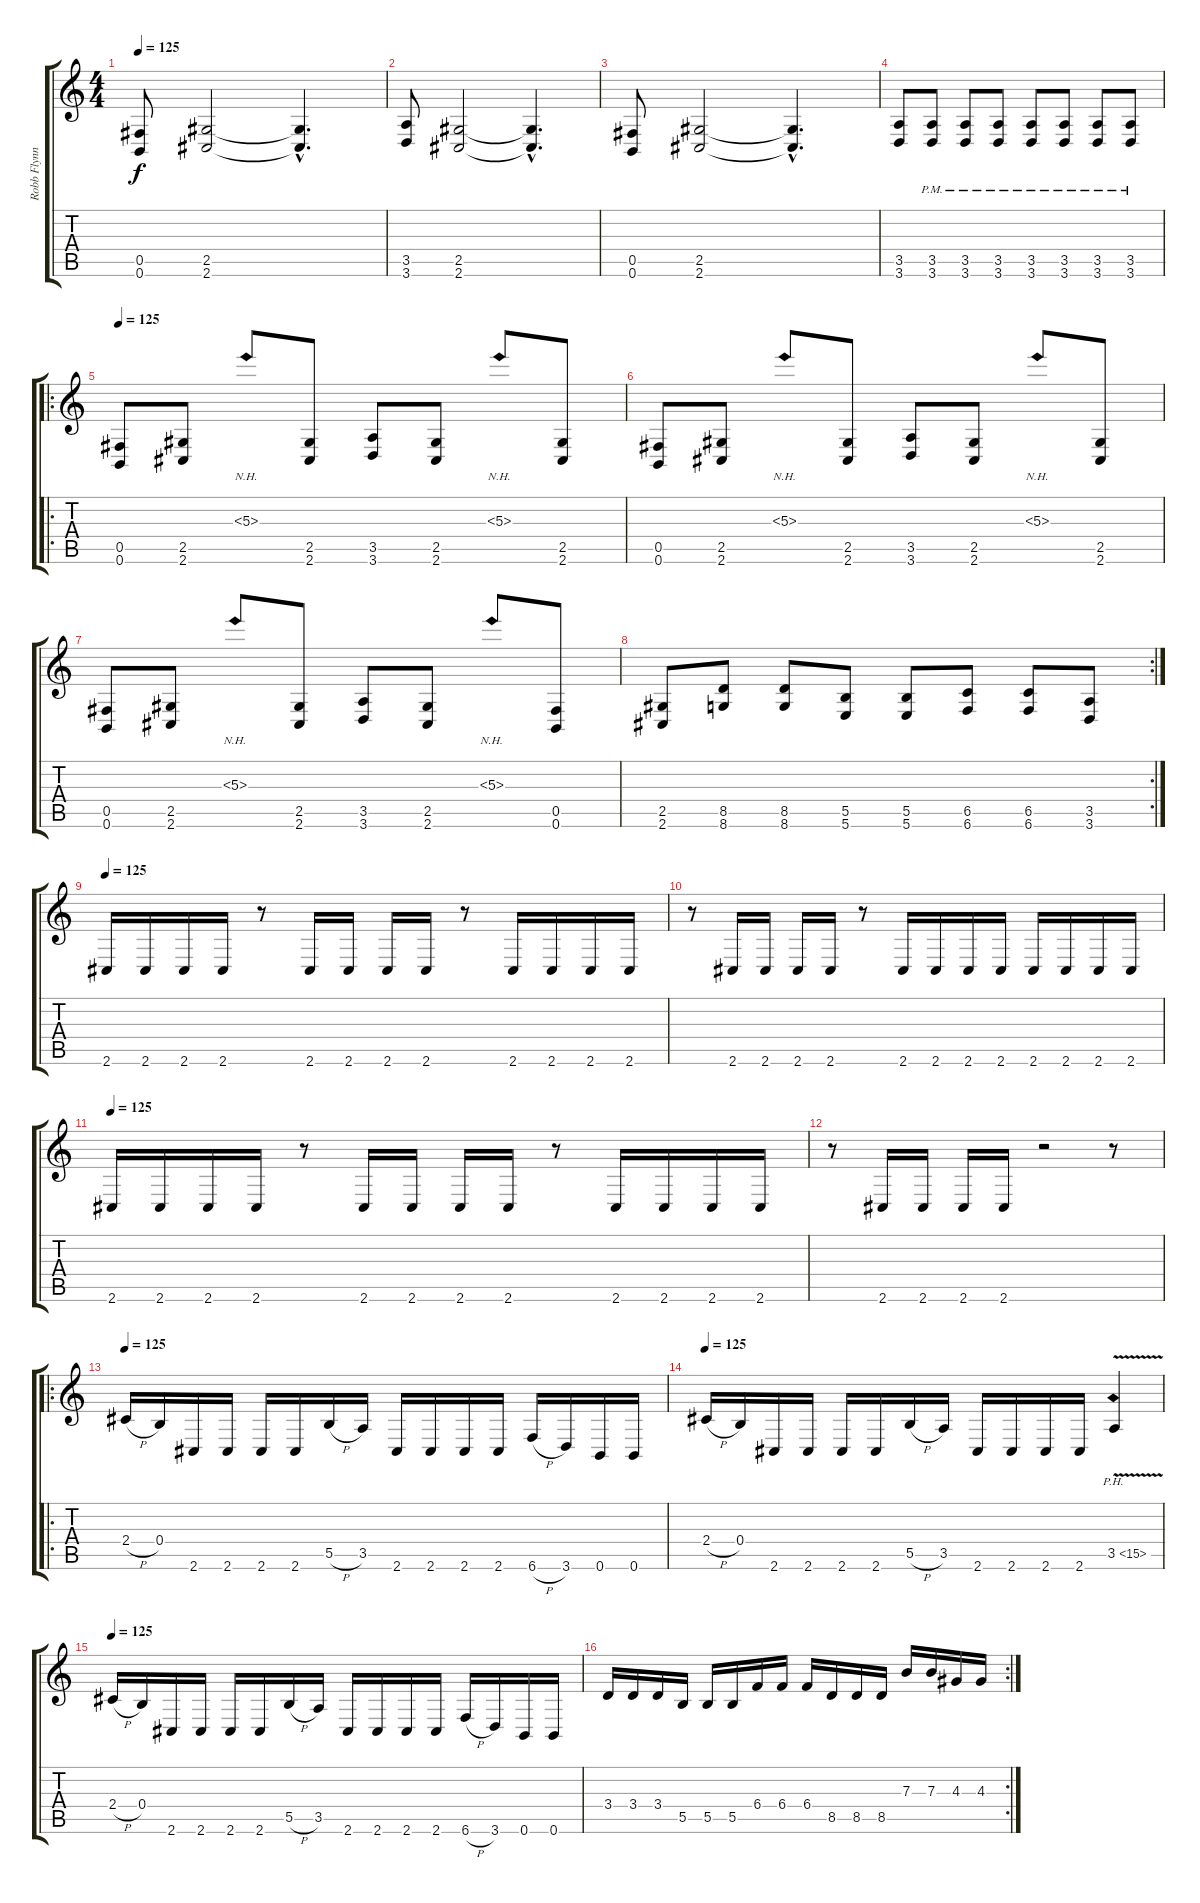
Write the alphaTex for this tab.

\track ("Robb Flynn" "Robb Flynn") {instrument distortionguitar}
\staff {score tabs}
\tuning (Db4 Ab3 E3 B2 Gb2 B1) {hide}
\ts (4 4)
\tempo 125
\clef g2
\ks c
(0.5 0.6).8{dy f} (2.5 2.6).2 (2.5{hac t} 2.6{hac t}).4{d} |
(3.5 3.6).8 (2.5 2.6).2 (2.5{hac t} 2.6{hac t}).4{d} |
(0.5 0.6).8 (2.5 2.6).2 (2.5{hac t} 2.6{hac t}).4{d} |
(3.5 3.6).8 (3.5{pm} 3.6{pm}).8 (3.5{pm} 3.6{pm}).8 (3.5{pm} 3.6{pm}).8 (3.5{pm} 3.6{pm}).8 (3.5{pm} 3.6{pm}).8 (3.5{pm} 3.6{pm}).8 (3.5{pm} 3.6{pm}).8 |
\ro
\tempo 125
(0.5 0.6).8 (2.5 2.6).8 5.3{nh}.8 (2.5 2.6).8 (3.5 3.6).8 (2.5 2.6).8 5.3{nh}.8 (2.5 2.6).8 |
(0.5 0.6).8 (2.5 2.6).8 5.3{nh}.8 (2.5 2.6).8 (3.5 3.6).8 (2.5 2.6).8 5.3{nh}.8 (2.5 2.6).8 |
(0.5 0.6).8 (2.5 2.6).8 5.3{nh}.8 (2.5 2.6).8 (3.5 3.6).8 (2.5 2.6).8 5.3{nh}.8 (0.5 0.6).8 |
\rc 2
(2.5 2.6).8 (8.5 8.6).8 (8.5 8.6).8 (5.5 5.6).8 (5.5 5.6).8 (6.5 6.6).8 (6.5 6.6).8 (3.5 3.6).8 |
\tempo 125
2.6.16 2.6.16 2.6.16 2.6.16 r.8 2.6.16 2.6.16 2.6.16 2.6.16 r.8 2.6.16 2.6.16 2.6.16 2.6.16 |
r.8 2.6.16 2.6.16 2.6.16 2.6.16 r.8 2.6.16 2.6.16 2.6.16 2.6.16 2.6.16 2.6.16 2.6.16 2.6.16 |
\tempo 125
2.6.16 2.6.16 2.6.16 2.6.16 r.8 2.6.16 2.6.16 2.6.16 2.6.16 r.8 2.6.16 2.6.16 2.6.16 2.6.16 |
r.8 2.6.16 2.6.16 2.6.16 2.6.16 r.2 r.8 |
\ro
\tempo 125
2.4{h}.16{volume 16 instrument distortionguitar} 0.4.16 2.6.16 2.6.16 2.6.16 2.6.16 5.5{h}.16 3.5.16 2.6.16 2.6.16 2.6.16 2.6.16 6.6{h}.16 3.6.16 0.6.16 0.6.16 |
\tempo 125
2.4{h}.16{volume 16 instrument distortionguitar} 0.4.16 2.6.16 2.6.16 2.6.16 2.6.16 5.5{h}.16 3.5.16 2.6.16 2.6.16 2.6.16 2.6.16 3.5{ph 12 v}.4 |
\tempo 125
2.4{h}.16{volume 16 instrument distortionguitar} 0.4.16 2.6.16 2.6.16 2.6.16 2.6.16 5.5{h}.16 3.5.16 2.6.16 2.6.16 2.6.16 2.6.16 6.6{h}.16 3.6.16 0.6.16 0.6.16 |
\rc 2
3.4.16 3.4.16 3.4.16 5.5.16 5.5.16 5.5.16 6.4.16 6.4.16 6.4.16 8.5.16 8.5.16 8.5.16 7.3.16 7.3.16 4.3.16 4.3.16
